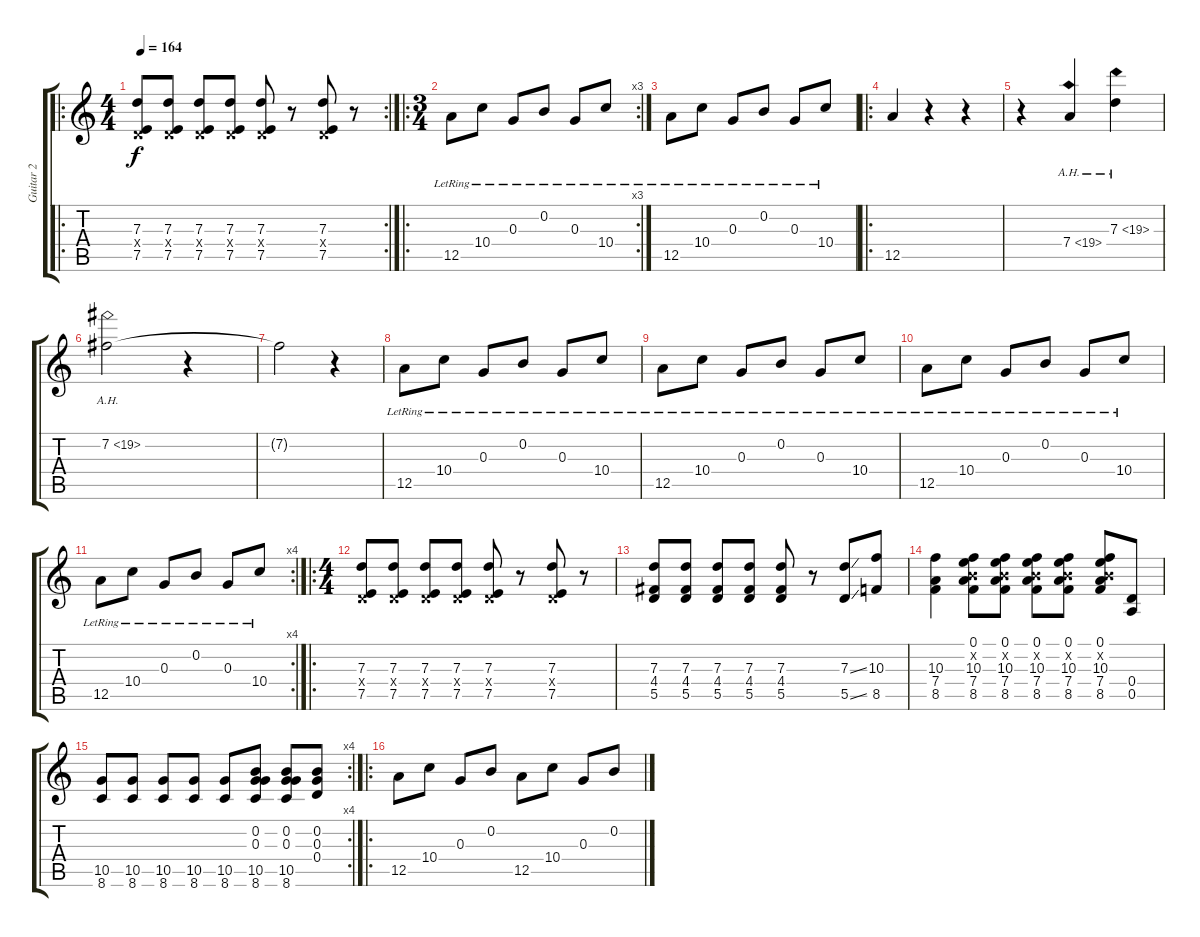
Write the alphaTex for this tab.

\track ("Guitar 2" "Guitar 2") {instrument overdrivenguitar}
\staff {score tabs}
\tuning (E4 B3 G3 D3 A2 E2) {hide}
\ro
\rc 2
\ts (4 4)
\tempo 164
\clef g2
\ks c
(7.3 0.4{x} 7.5).8{dy f instrument overdrivenguitar} (7.3 0.4{x} 7.5).8 (7.3 0.4{x} 7.5).8 (7.3 0.4{x} 7.5).8 (7.3 0.4{x} 7.5).8 r.8 (7.3 0.4{x} 7.5).8 r.8 |
\ro
\rc 3
\ts (3 4)
12.5{lr}.8 10.4{lr}.8 0.3{lr}.8 0.2{lr}.8 0.3{lr}.8 10.4{lr}.8 |
12.5{lr}.8 10.4{lr}.8 0.3{lr}.8 0.2{lr}.8 0.3{lr}.8 10.4{lr}.8 |
\ro
12.5.4 r.4 r.4 |
r.4 7.4{ah 12}.4 7.3{ah 12}.4 |
7.2{ah 12}.2 r.4 |
7.2{t}.2 r.4 |
12.5{lr}.8 10.4{lr}.8 0.3{lr}.8 0.2{lr}.8 0.3{lr}.8 10.4{lr}.8 |
12.5{lr}.8 10.4{lr}.8 0.3{lr}.8 0.2{lr}.8 0.3{lr}.8 10.4{lr}.8 |
12.5{lr}.8 10.4{lr}.8 0.3{lr}.8 0.2{lr}.8 0.3{lr}.8 10.4{lr}.8 |
\rc 4
12.5{lr}.8 10.4{lr}.8 0.3{lr}.8 0.2{lr}.8 0.3{lr}.8 10.4{lr}.8 |
\ro
\ts (4 4)
(7.3 0.4{x} 7.5).8 (7.3 0.4{x} 7.5).8 (7.3 0.4{x} 7.5).8 (7.3 0.4{x} 7.5).8 (7.3 0.4{x} 7.5).8 r.8 (7.3 0.4{x} 7.5).8 r.8 |
(7.3 4.4 5.5).8 (7.3 4.4 5.5).8 (7.3 4.4 5.5).8 (7.3 4.4 5.5).8 (7.3 4.4 5.5).8 r.8 (7.3{ss} 5.5{ss}).8 (10.3 8.5).8 |
(10.3 7.4 8.5).4 (0.1 0.2{x} 10.3 7.4 8.5).8 (0.1 0.2{x} 10.3 7.4 8.5).8 (0.1 0.2{x} 10.3 7.4 8.5).8 (0.1 0.2{x} 10.3 7.4 8.5).8 (0.1 0.2{x} 10.3 7.4 8.5).8 (0.4 0.5).8 |
\rc 4
(10.5 8.6).8 (10.5 8.6).8 (10.5 8.6).8 (10.5 8.6).8 (10.5 8.6).8 (0.2 0.3 10.5 8.6).8 (0.2 0.3 10.5 8.6).8 (0.2 0.3 0.4).8 |
\ro
12.5.8 10.4.8 0.3.8 0.2.8 12.5.8 10.4.8 0.3.8 0.2.8
